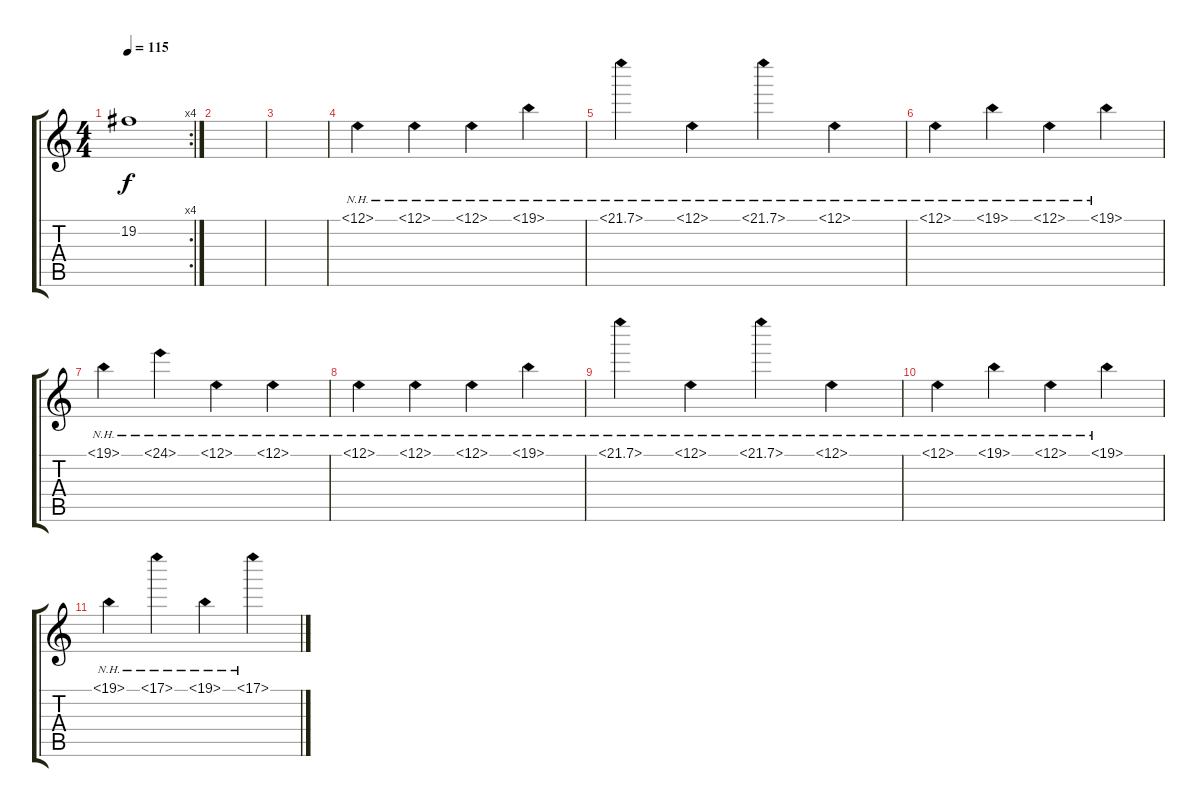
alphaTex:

\track "" {instrument pad2warm}
\staff {score tabs}
\tuning (E4 B3 G3 D3 A2 E2) {hide}
\rc 4
\ts (4 4)
\tempo 115
\clef g2
\ks c
19.2{t}.1{dy f} |
|
|
27.1{nh}.4{volume 16 balance 0} 26.1{nh}.4 27.1{nh}.4 19.1{nh}.4 |
22.1{nh}.4{volume 16} 20.1{nh}.4 22.1{nh}.4 20.1{nh}.4 |
20.1{nh}.4{volume 16} 19.1{nh}.4 20.1{nh}.4 19.1{nh}.4 |
19.1{nh}.4{volume 16} 24.1{nh}.4 26.1{nh}.4 29.1{nh}.4 |
27.1{nh}.4{volume 16 balance 0 instrument pad2warm} 26.1{nh}.4 27.1{nh}.4 19.1{nh}.4 |
22.1{nh}.4{volume 16} 20.1{nh}.4 22.1{nh}.4 20.1{nh}.4 |
20.1{nh}.4{volume 16} 19.1{nh}.4 20.1{nh}.4 19.1{nh}.4 |
19.1{nh}.4{volume 16} 17.1{nh}.4 19.1{nh}.4 17.1{nh}.4
